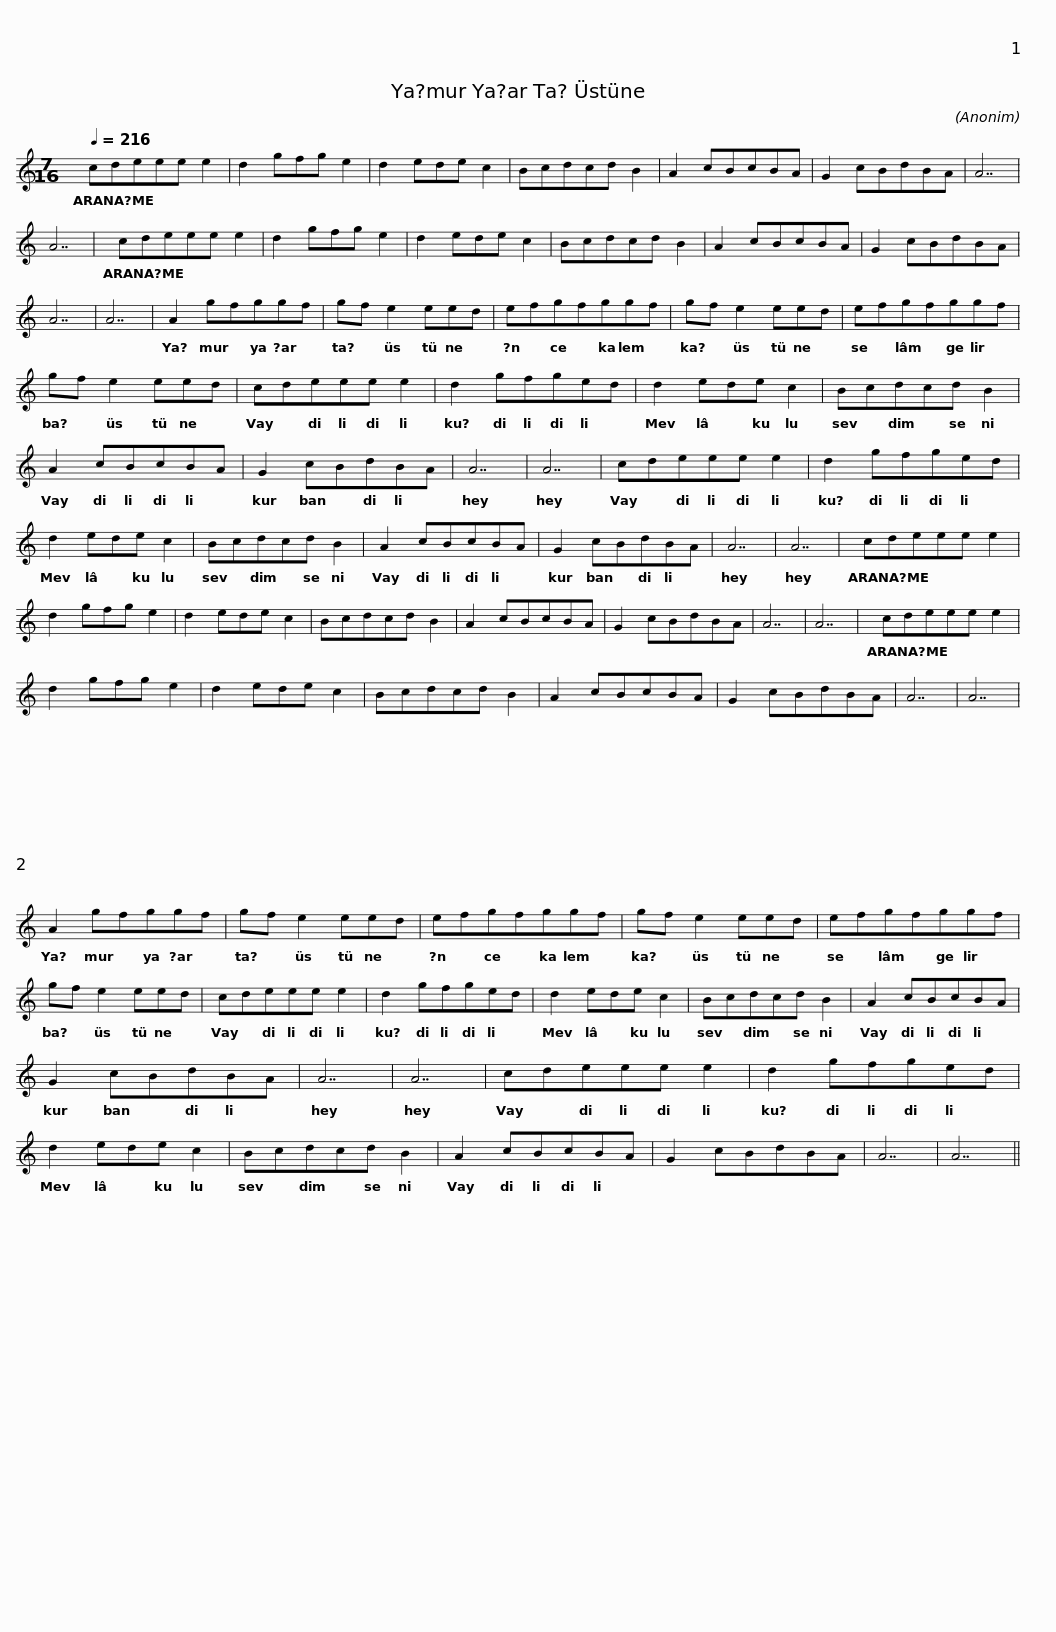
X:1
L:1/8
Q:1/4=216
M:7/16
I:linebreak $
K:C
V:1 treble
V:1
 cdeee e2 | d2 gfg e2 | d2 ede c2 | Bcdcd B2 | A2 cBcBA | %5
 G2 cBdBA | A7 | A7 |$ cdeee e2 | d2 gfg e2 | %10
 d2 ede c2 | Bcdcd B2 | A2 cBcBA | G2 cBdBA | A7 | %15
 A7 |$ A2 gfggf | gf e2 eed | efgfggf | gf e2 eed | %20
 efgfggf | gf e2 eed |$ cdeee e2 | d2 gfged | d2 ede c2 | %25
 Bcdcd B2 | A2 cBcBA | G2 cBdBA | A7 | A7 |$ %30
 cdeee e2 | d2 gfged | d2 ede c2 | Bcdcd B2 | A2 cBcBA | %35
 G2 cBdBA | A7 | A7 |$ cdeee e2 | d2 gfg e2 | %40
 d2 ede c2 | Bcdcd B2 | A2 cBcBA | G2 cBdBA | A7 | %45
 A7 |$ cdeee e2 | d2 gfg e2 | d2 ede c2 | Bcdcd B2 | %50
 A2 cBcBA | G2 cBdBA | A7 | A7 |$ A2 gfggf | %55
 gf e2 eed | efgfggf | gf e2 eed | efgfggf | gf e2 eed |$ %60
 cdeee e2 | d2 gfged | d2 ede c2 | Bcdcd B2 | A2 cBcBA | %65
 G2 cBdBA | A7 | A7 |$ cdeee e2 | d2 gfged | %70
 d2 ede c2 | Bcdcd B2 | A2 cBcBA | G2 cBdBA | A7 | %75
 A7 || %76
